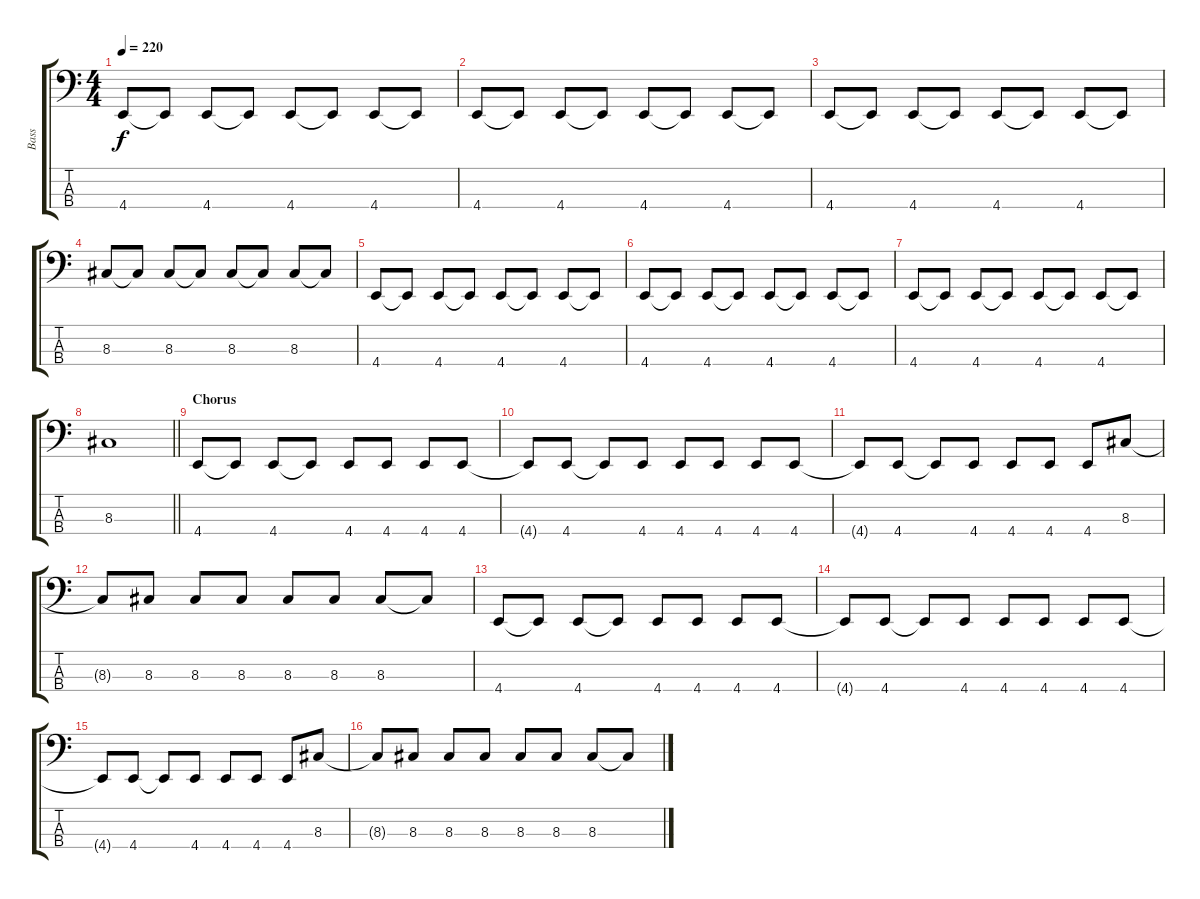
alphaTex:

\track ("Bass" "Bass") {instrument electricbasspick}
\staff {score tabs}
\tuning (Eb2 Bb1 F1 C1) {hide}
\ts (4 4)
\tempo 220
\clef f4
\ks c
4.4.8{dy f} 4.4{t}.8 4.4.8 4.4{t}.8 4.4.8 4.4{t}.8 4.4.8 4.4{t}.8 |
4.4.8 4.4{t}.8 4.4.8 4.4{t}.8 4.4.8 4.4{t}.8 4.4.8 4.4{t}.8 |
4.4.8 4.4{t}.8 4.4.8 4.4{t}.8 4.4.8 4.4{t}.8 4.4.8 4.4{t}.8 |
8.3.8 8.3{t}.8 8.3.8 8.3{t}.8 8.3.8 8.3{t}.8 8.3.8 8.3{t}.8 |
4.4.8 4.4{t}.8 4.4.8 4.4{t}.8 4.4.8 4.4{t}.8 4.4.8 4.4{t}.8 |
4.4.8 4.4{t}.8 4.4.8 4.4{t}.8 4.4.8 4.4{t}.8 4.4.8 4.4{t}.8 |
4.4.8 4.4{t}.8 4.4.8 4.4{t}.8 4.4.8 4.4{t}.8 4.4.8 4.4{t}.8 |
\barLineRight lightlight
8.3.1 |
\section ("" "Chorus")
4.4.8 4.4{t}.8 4.4.8 4.4{t}.8 4.4.8 4.4.8 4.4.8 4.4.8 |
4.4{t}.8 4.4.8 4.4{t}.8 4.4.8 4.4.8 4.4.8 4.4.8 4.4.8 |
4.4{t}.8 4.4.8 4.4{t}.8 4.4.8 4.4.8 4.4.8 4.4.8 8.3.8 |
8.3{t}.8 8.3.8 8.3.8 8.3.8 8.3.8 8.3.8 8.3.8 8.3{t}.8 |
4.4.8 4.4{t}.8 4.4.8 4.4{t}.8 4.4.8 4.4.8 4.4.8 4.4.8 |
4.4{t}.8 4.4.8 4.4{t}.8 4.4.8 4.4.8 4.4.8 4.4.8 4.4.8 |
4.4{t}.8 4.4.8 4.4{t}.8 4.4.8 4.4.8 4.4.8 4.4.8 8.3.8 |
8.3{t}.8 8.3.8 8.3.8 8.3.8 8.3.8 8.3.8 8.3.8 8.3{t}.8
